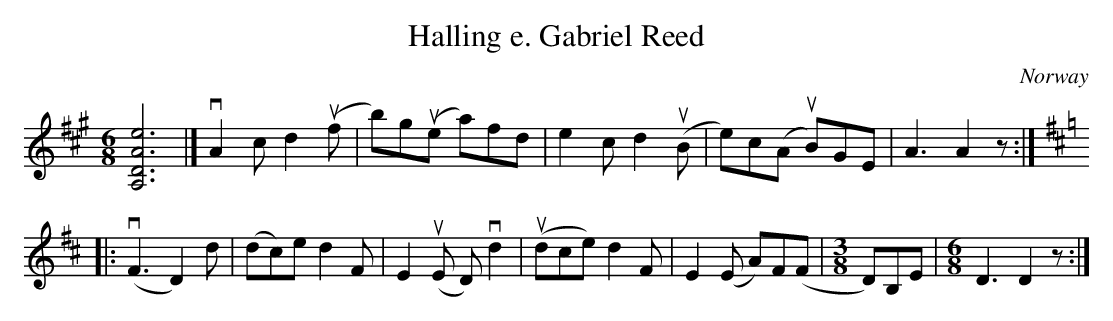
X:1
T:Halling e. Gabriel Reed
M:6/8
O:Norway
K:A
[A,6D6A6e6]|]\
vA2c d2(uf | b)g(ue a)fd | e2c d2(uB | e)c(A uB)GE | A3 A2z :|
K:D
|:(vF3 D2)d | (dc)e d2F | E2(uE D)vd2 | (udce) d2F | E2(E A)F(F |\
[M:3/8] D)B,E | [M:6/8] D3 D2z :|
